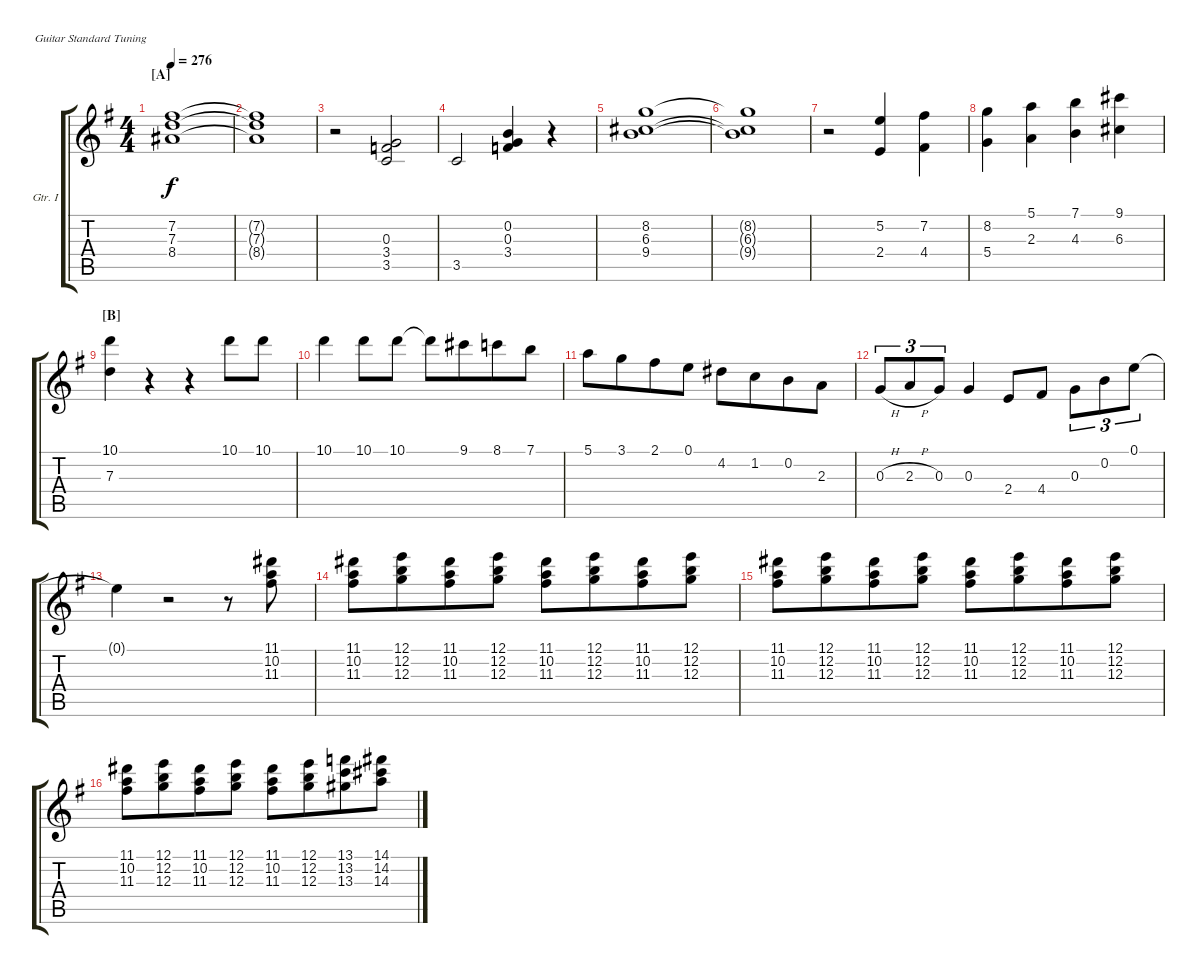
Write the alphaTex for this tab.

\defaultSystemsLayout 4
\bracketExtendMode groupsimilarinstruments
\firstSystemTrackNameOrientation horizontal
\otherSystemsTrackNameOrientation horizontal
\track ("Guitar I" "Gtr. I") {instrument acousticguitarsteel}
\staff {score tabs}
\tuning (E4 B3 G3 D3 A2 E2)
\ts (4 4)
\section ("A" "")
\tempo 276
\clef g2
\ks g
(8.4 7.3 7.2).1{dy f} |
(7.2{t} 7.3{t} 8.4{t}).1 |
r.2 (0.3 3.5 3.4).2 |
3.5.2 (0.2 3.4 0.3).4 r.4 |
(8.2 6.3 9.4).1 |
(9.4{t} 6.3{t} 8.2{t}).1 |
r.2 (5.2 2.4).4 (4.4 7.2).4 |
(5.4 8.2).4 (2.3 5.1).4 (4.3 7.1).4 (6.3 9.1).4 |
\section ("B" "")
(10.1 7.3).4 r.4 r.4 10.1.8 10.1.8 |
10.1.4 10.1.8 10.1.8 10.1{t}.8 9.1.8{beam merge} 8.1.8 7.1.8 |
5.1.8 3.1.8{beam merge} 2.1.8 0.1.8 4.2.8 1.2.8{beam merge} 0.2.8 2.3.8 |
0.3{h}.8{tu (3 2)} 2.3{h}.8{tu (3 2)} 0.3.8{tu (3 2)} 0.3.4 2.4.8 4.4.8 0.3.8{tu (3 2)} 0.2.8{tu (3 2)} 0.1.8{tu (3 2)} |
0.1{t}.4 r.2 r.8 (11.1 10.2 11.3).8 |
(11.3 10.2 11.1).8 (12.3 12.2 12.1).8{beam merge} (11.3 10.2 11.1).8 (12.3 12.2 12.1).8 (11.3 10.2 11.1).8 (12.3 12.2 12.1).8{beam merge} (11.3 10.2 11.1).8 (12.3 12.2 12.1).8 |
(11.1 10.2 11.3).8 (12.3 12.2 12.1).8{beam merge} (11.3 10.2 11.1).8 (12.3 12.2 12.1).8 (11.3 10.2 11.1).8 (12.3 12.2 12.1).8{beam merge} (11.3 10.2 11.1).8 (12.3 12.2 12.1).8 |
(11.1 10.2 11.3).8 (12.3 12.2 12.1).8{beam merge} (11.3 10.2 11.1).8 (12.3 12.2 12.1).8 (11.3 10.2 11.1).8 (12.3 12.2 12.1).8{beam merge} (13.3 13.2 13.1).8 (14.1 14.2 14.3).8
